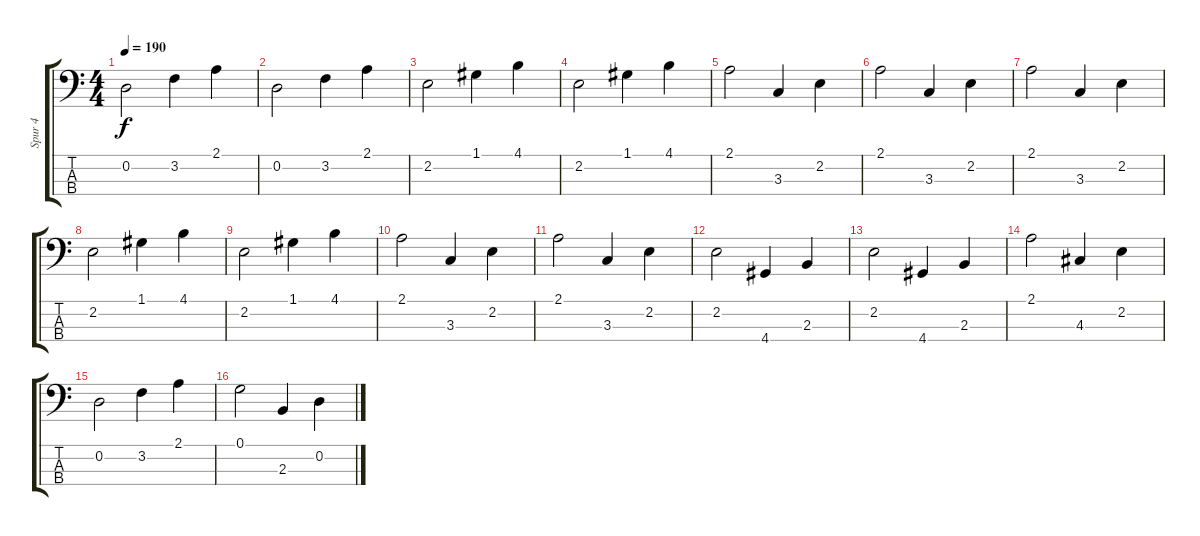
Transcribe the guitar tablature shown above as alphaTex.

\track ("Spur 4" "Spur 4") {instrument acousticbass}
\staff {score tabs}
\tuning (G2 D2 A1 E1) {hide}
\ts (4 4)
\tempo 190
\clef f4
\ks c
0.2.2{dy f} 3.2.4 2.1.4 |
0.2.2 3.2.4 2.1.4 |
2.2.2 1.1.4 4.1.4 |
2.2.2 1.1.4 4.1.4 |
2.1.2 3.3.4 2.2.4 |
2.1.2 3.3.4 2.2.4 |
2.1.2 3.3.4 2.2.4 |
2.2.2 1.1.4 4.1.4 |
2.2.2 1.1.4 4.1.4 |
2.1.2 3.3.4 2.2.4 |
2.1.2 3.3.4 2.2.4 |
2.2.2 4.4.4 2.3.4 |
2.2.2 4.4.4 2.3.4 |
2.1.2 4.3.4 2.2.4 |
0.2.2 3.2.4 2.1.4 |
0.1.2 2.3.4 0.2.4
